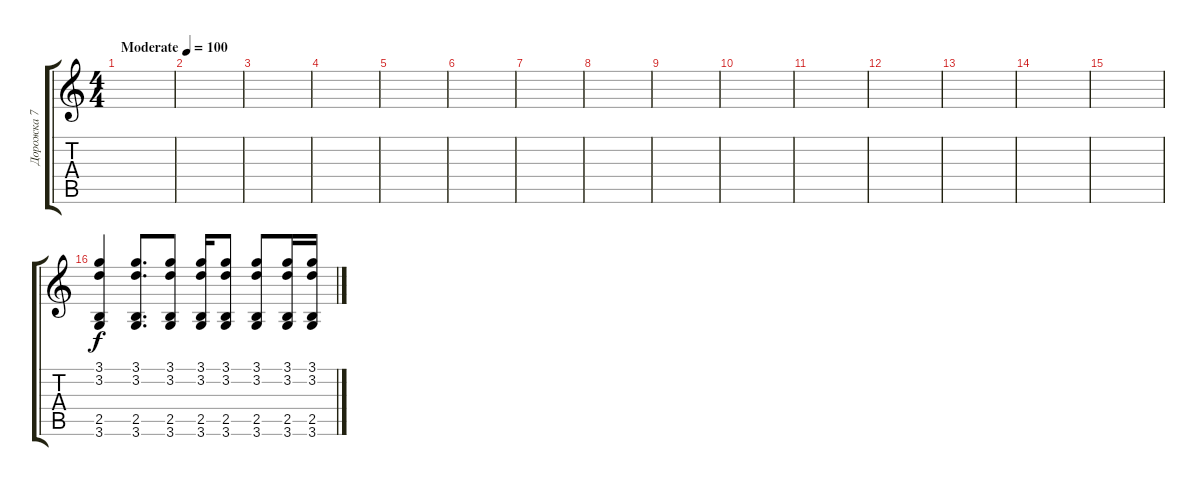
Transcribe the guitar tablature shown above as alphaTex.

\track ("Дорожка 7" "Дорожка 7") {instrument acousticguitarsteel}
\staff {score tabs}
\tuning (E4 B3 G3 D3 A2 E2) {hide}
\ts (4 4)
\tempo (100 "Moderate")
\clef g2
\ks c
|
|
|
|
|
|
|
|
|
|
|
|
|
|
|
(3.1 3.2 2.5 3.6).4 (3.1 3.2 2.5 3.6).8{d} (3.1 3.2 2.5 3.6).8 (3.1 3.2 2.5 3.6).16 (3.1 3.2 2.5 3.6).8 (3.1 3.2 2.5 3.6).8 (3.1 3.2 2.5 3.6).16 (3.1 3.2 2.5 3.6).16
